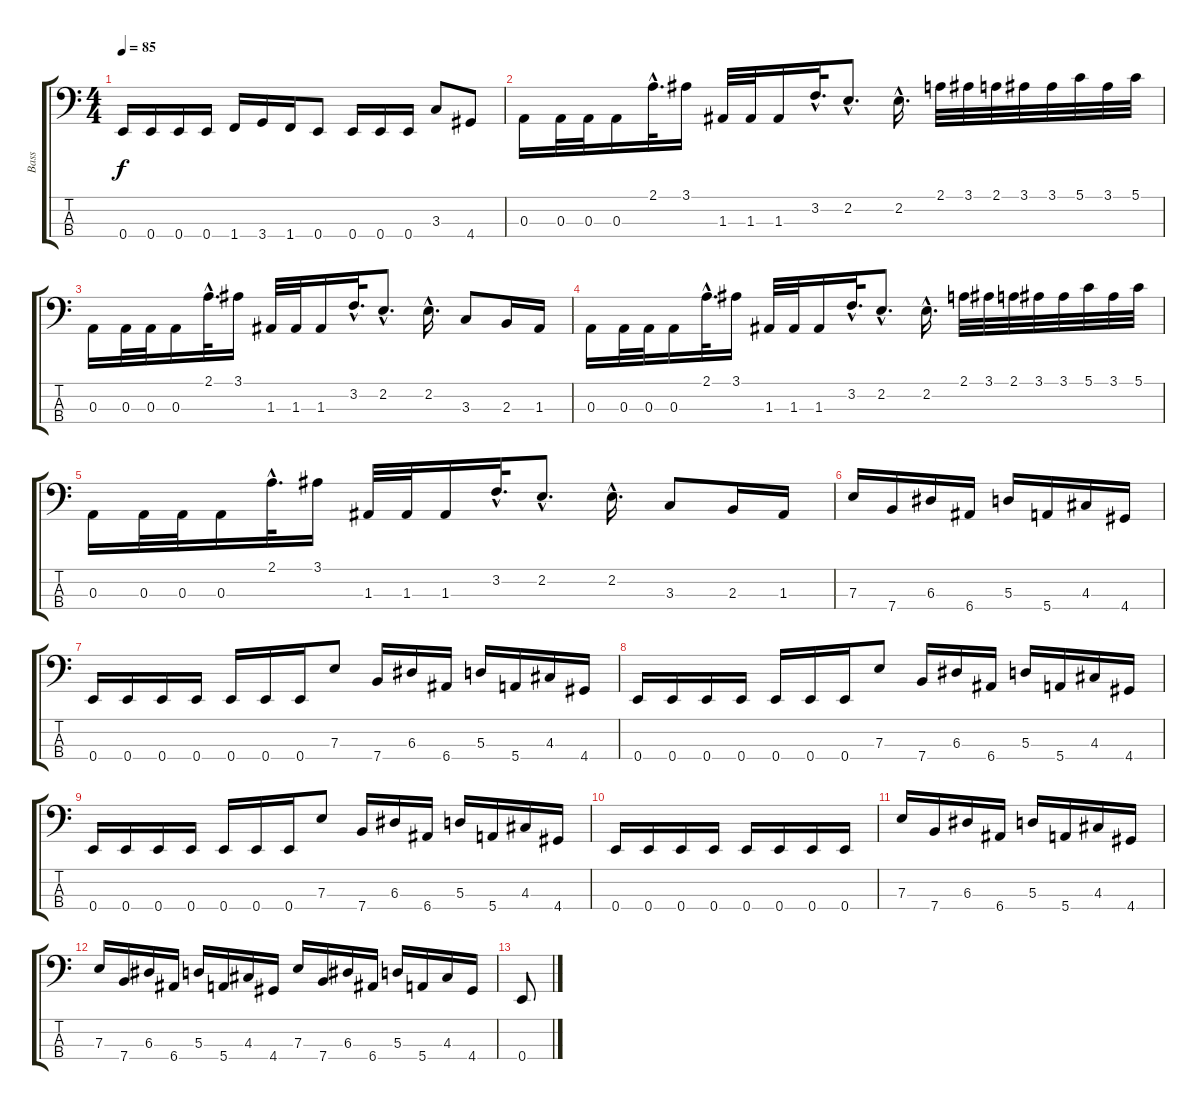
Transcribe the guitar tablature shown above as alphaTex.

\track ("Bass" "Bass") {instrument electricbassfinger}
\staff {score tabs}
\tuning (G2 D2 A1 E1) {hide}
\ts (4 4)
\tempo 85
\clef f4
\ks c
0.4.16{dy f} 0.4.16 0.4.16 0.4.16 1.4.16 3.4.16 1.4.16 0.4.8 0.4.16 0.4.16 0.4.16 3.3.8 4.4.8 |
0.3.16 0.3.32 0.3.32 0.3.16 2.1{hac}.32{d} 3.1.16 1.3.32 1.3.32 1.3.16 3.2{hac}.32{d} 2.2{hac}.8{d} 2.2{hac}.16{d} 2.1.32 3.1.32 2.1.32 3.1.32 3.1.32 5.1.32 3.1.32 5.1.32 |
0.3.16 0.3.32 0.3.32 0.3.16 2.1{hac}.32{d} 3.1.16 1.3.32 1.3.32 1.3.16 3.2{hac}.32{d} 2.2{hac}.8{d} 2.2{hac}.16{d} 3.3.8 2.3.16 1.3.16 |
0.3.16 0.3.32 0.3.32 0.3.16 2.1{hac}.32{d} 3.1.16 1.3.32 1.3.32 1.3.16 3.2{hac}.32{d} 2.2{hac}.8{d} 2.2{hac}.16{d} 2.1.32 3.1.32 2.1.32 3.1.32 3.1.32 5.1.32 3.1.32 5.1.32 |
0.3.16 0.3.32 0.3.32 0.3.16 2.1{hac}.32{d} 3.1.16 1.3.32 1.3.32 1.3.16 3.2{hac}.32{d} 2.2{hac}.8{d} 2.2{hac}.16{d} 3.3.8 2.3.16 1.3.16 |
7.3.16 7.4.16 6.3.16 6.4.16 5.3.16 5.4.16 4.3.16 4.4.16 |
0.4.16 0.4.16 0.4.16 0.4.16 0.4.16 0.4.16 0.4.16 7.3.8 7.4.16 6.3.16 6.4.16 5.3.16 5.4.16 4.3.16 4.4.16 |
0.4.16 0.4.16 0.4.16 0.4.16 0.4.16 0.4.16 0.4.16 7.3.8 7.4.16 6.3.16 6.4.16 5.3.16 5.4.16 4.3.16 4.4.16 |
0.4.16 0.4.16 0.4.16 0.4.16 0.4.16 0.4.16 0.4.16 7.3.8 7.4.16 6.3.16 6.4.16 5.3.16 5.4.16 4.3.16 4.4.16 |
0.4.16 0.4.16 0.4.16 0.4.16 0.4.16 0.4.16 0.4.16 0.4.16 |
7.3.16 7.4.16 6.3.16 6.4.16 5.3.16 5.4.16 4.3.16 4.4.16 |
7.3.16 7.4.16 6.3.16 6.4.16 5.3.16 5.4.16 4.3.16 4.4.16 7.3.16 7.4.16 6.3.16 6.4.16 5.3.16 5.4.16 4.3.16 4.4.16 |
0.4.8
